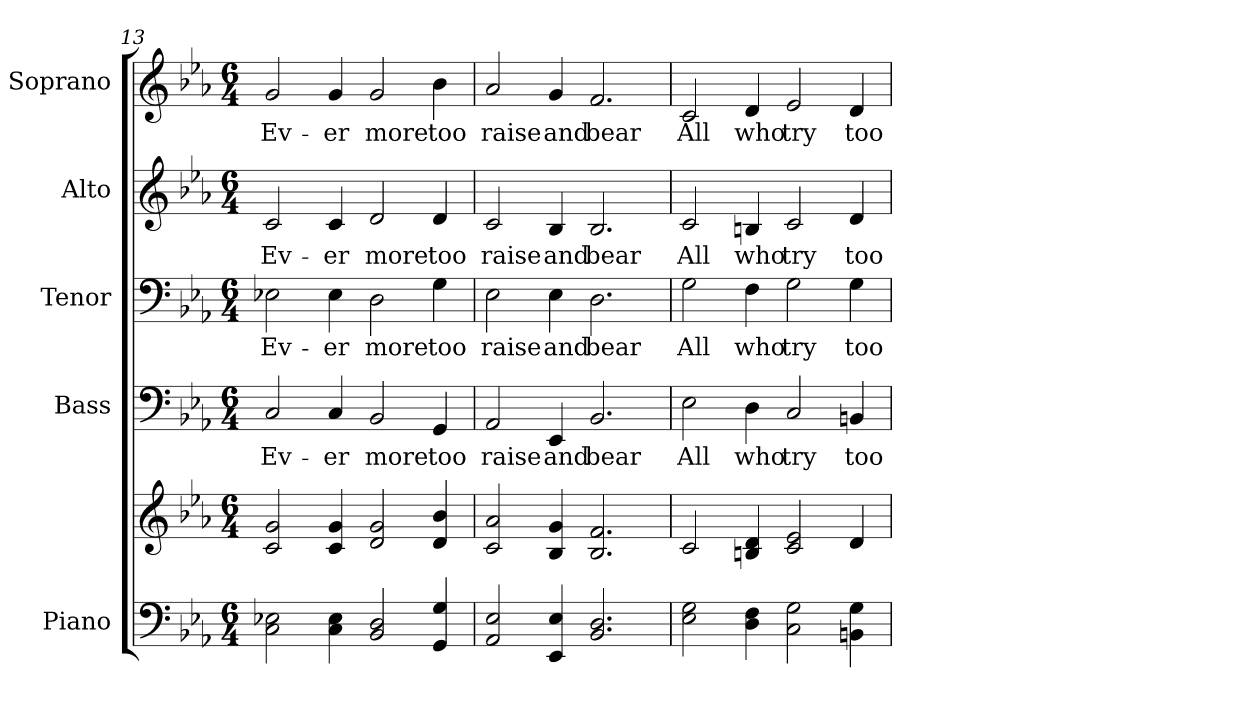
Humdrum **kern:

**kern	**kern	**kern	**text	**kern	**text	**kern	**text	**kern	**text
*part5	*part5	*part4	*part4	*part3	*part3	*part2	*part2	*part1	*part1
*staff6	*staff5	*staff4	*staff4	*staff3	*staff3	*staff2	*staff2	*staff1	*staff1
*I"Piano	*	*I"Bass	*	*I"Tenor	*	*I"Alto	*	*I"Soprano	*
*I'Pno.	*	*I'B.	*	*I'T.	*	*I'A.	*	*I'S.	*
!!LO:PB:g=z
*clefF4	*clefG2	*clefF4	*	*clefF4	*	*clefG2	*	*clefG2	*
*k[b-e-a-]	*k[b-e-a-]	*k[b-e-a-]	*	*k[b-e-a-]	*	*k[b-e-a-]	*	*k[b-e-a-]	*
*E-:	*E-:	*E-:	*	*E-:	*	*E-:	*	*E-:	*
*M6/4	*M6/4	*M6/4	*	*M6/4	*	*M6/4	*	*M6/4	*
=13	=13	=13	=13	=13	=13	=13	=13	=13	=13
!	!	!	!LO:LY:b:color=#000000	!	!	!	!	!	!
!	!	!	!	!	!LO:LY:b:color=#000000	!	!	!	!
!	!	!	!	!	!	!	!LO:LY:b:color=#000000	!	!
!	!	!	!	!	!	!	!	!	!LO:LY:b:color=#000000
2Ci\ 2E-Xi	2ci/ 2gi	2Ci/	Ev-	2E-Xi\	Ev-	2ci/	Ev-	2gi/	Ev-
!	!	!	!LO:LY:b:color=#000000	!	!	!	!	!	!
!	!	!	!	!	!LO:LY:b:color=#000000	!	!	!	!
!	!	!	!	!	!	!	!LO:LY:b:color=#000000	!	!
!	!	!	!	!	!	!	!	!	!LO:LY:b:color=#000000
4Ci\ 4E-i	4ci/ 4gi	4Ci/	-er	4E-i\	-er	4ci/	-er	4gi/	-er
!	!	!	!LO:LY:b:color=#000000	!	!	!	!	!	!
!	!	!	!	!	!LO:LY:b:color=#000000	!	!	!	!
!	!	!	!	!	!	!	!LO:LY:b:color=#000000	!	!
!	!	!	!	!	!	!	!	!	!LO:LY:b:color=#000000
2BB-i/ 2Di	2di/ 2gi	2BB-i/	more	2Di\	more	2di/	more	2gi/	more
!	!	!	!LO:LY:b:color=#000000	!	!	!	!	!	!
!	!	!	!	!	!LO:LY:b:color=#000000	!	!	!	!
!	!	!	!	!	!	!	!LO:LY:b:color=#000000	!	!
!	!	!	!	!	!	!	!	!	!LO:LY:b:color=#000000
4GGi/ 4Gi	4di/ 4b-i	4GGi/	too	4Gi\	too	4di/	too	4b-i\	too
=14	=14	=14	=14	=14	=14	=14	=14	=14	=14
!	!	!	!LO:LY:b:color=#000000	!	!	!	!	!	!
!	!	!	!	!	!LO:LY:b:color=#000000	!	!	!	!
!	!	!	!	!	!	!	!LO:LY:b:color=#000000	!	!
!	!	!	!	!	!	!	!	!	!LO:LY:b:color=#000000
2AA-i/ 2E-i	2ci/ 2a-i	2AA-i/	raise	2E-i\	raise	2ci/	raise	2a-i/	raise
!	!	!	!LO:LY:b:color=#000000	!	!	!	!	!	!
!	!	!	!	!	!LO:LY:b:color=#000000	!	!	!	!
!	!	!	!	!	!	!	!LO:LY:b:color=#000000	!	!
!	!	!	!	!	!	!	!	!	!LO:LY:b:color=#000000
4EE-i/ 4E-i	4B-i/ 4gi	4EE-i/	and	4E-i\	and	4B-i/	and	4gi/	and
!	!	!	!LO:LY:b:color=#000000	!	!	!	!	!	!
!	!	!	!	!	!LO:LY:b:color=#000000	!	!	!	!
!	!	!	!	!	!	!	!LO:LY:b:color=#000000	!	!
!	!	!	!	!	!	!	!	!	!LO:LY:b:color=#000000
2.BB-i/ 2.Di	2.B-i/ 2.fi	2.BB-i/	bear	2.Di\	bear	2.B-i/	bear	2.fi/	bear
!!LO:PB:g=z
=15	=15	=15	=15	=15	=15	=15	=15	=15	=15
!	!	!	!LO:LY:b:color=#000000	!	!	!	!	!	!
!	!	!	!	!	!LO:LY:b:color=#000000	!	!	!	!
!	!	!	!	!	!	!	!LO:LY:b:color=#000000	!	!
!	!	!	!	!	!	!	!	!	!LO:LY:b:color=#000000
2E-i\ 2Gi	2ci/	2E-i\	All	2Gi\	All	2ci/	All	2ci/	All
!	!	!	!LO:LY:b:color=#000000	!	!	!	!	!	!
!	!	!	!	!	!LO:LY:b:color=#000000	!	!	!	!
!	!	!	!	!	!	!	!LO:LY:b:color=#000000	!	!
!	!	!	!	!	!	!	!	!	!LO:LY:b:color=#000000
4Di\ 4Fi	4Bni/ 4di	4Di\	who	4Fi\	who	4Bni/	who	4di/	who
!	!	!	!LO:LY:b:color=#000000	!	!	!	!	!	!
!	!	!	!	!	!LO:LY:b:color=#000000	!	!	!	!
!	!	!	!	!	!	!	!LO:LY:b:color=#000000	!	!
!	!	!	!	!	!	!	!	!	!LO:LY:b:color=#000000
2Ci\ 2Gi	2ci/ 2e-i	2Ci/	try	2Gi\	try	2ci/	try	2e-i/	try
!	!	!	!LO:LY:b:color=#000000	!	!	!	!	!	!
!	!	!	!	!	!LO:LY:b:color=#000000	!	!	!	!
!	!	!	!	!	!	!	!LO:LY:b:color=#000000	!	!
!	!	!	!	!	!	!	!	!	!LO:LY:b:color=#000000
4BBni\ 4Gi	4di/	4BBni/	too	4Gi\	too	4di/	too	4di/	too
=	=	=	=	=	=	=	=	=	=
*-	*-	*-	*-	*-	*-	*-	*-	*-	*-
